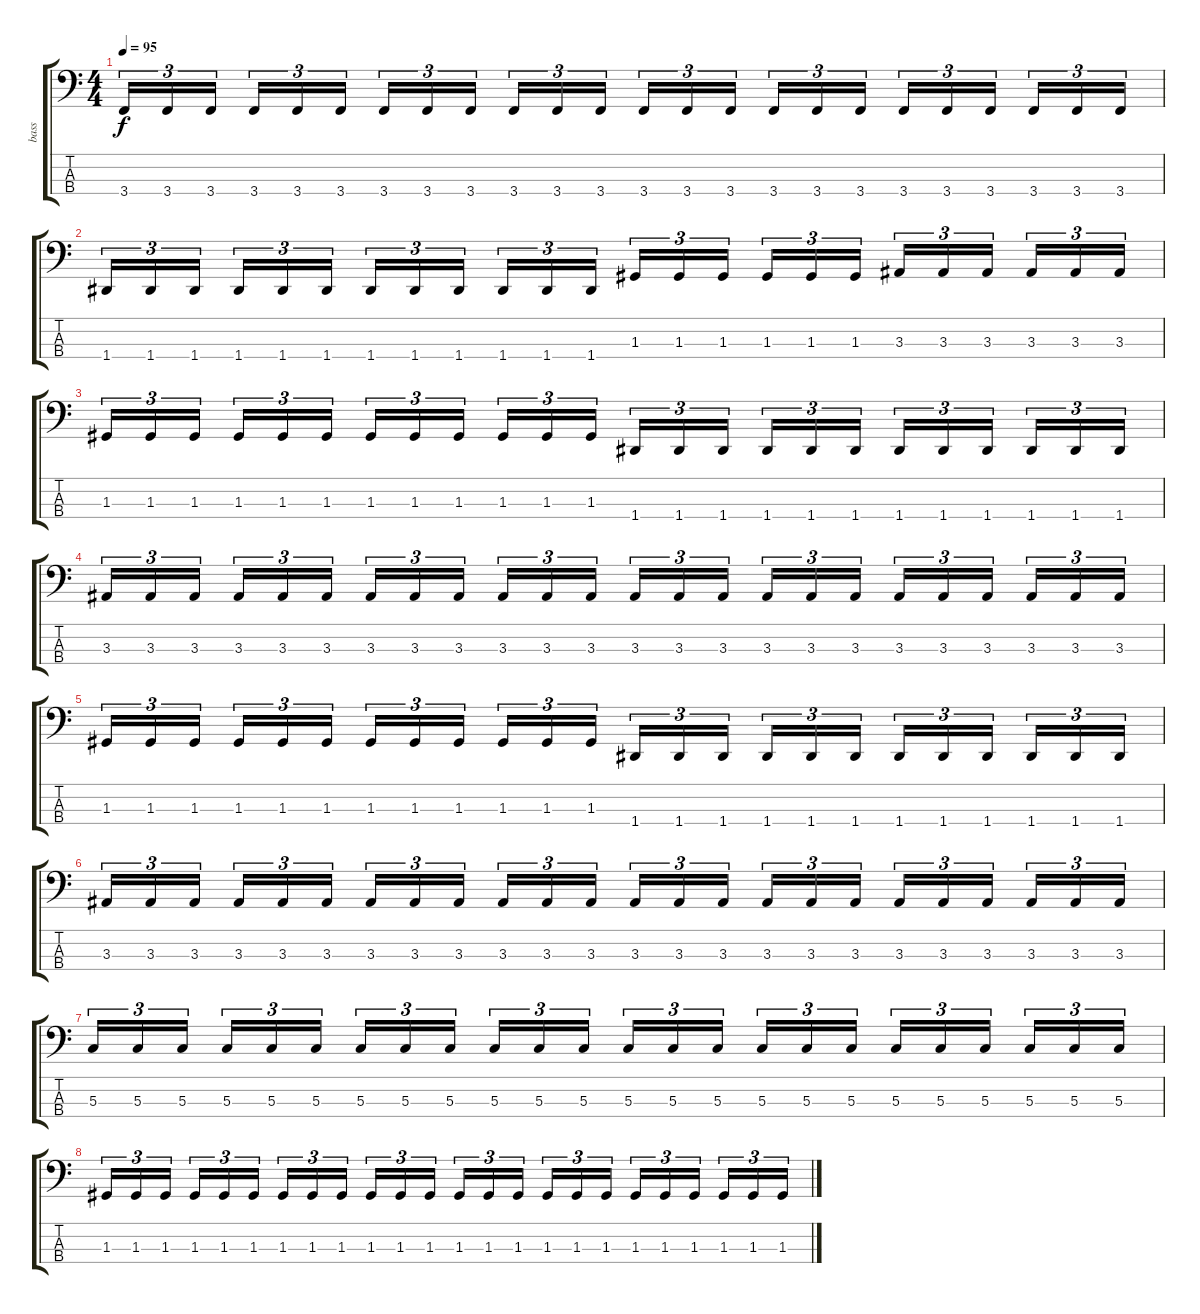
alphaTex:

\track ("bass" "bass") {instrument electricbasspick}
\staff {score tabs}
\tuning (F2 C2 G1 D1) {hide}
\ts (4 4)
\tempo 95
\clef f4
\ks c
3.4.16{tu (3 2) dy f} 3.4.16{tu (3 2)} 3.4.16{tu (3 2) beam splitsecondary} 3.4.16{tu (3 2)} 3.4.16{tu (3 2)} 3.4.16{tu (3 2)} 3.4.16{tu (3 2)} 3.4.16{tu (3 2)} 3.4.16{tu (3 2) beam splitsecondary} 3.4.16{tu (3 2)} 3.4.16{tu (3 2)} 3.4.16{tu (3 2)} 3.4.16{tu (3 2)} 3.4.16{tu (3 2)} 3.4.16{tu (3 2) beam splitsecondary} 3.4.16{tu (3 2)} 3.4.16{tu (3 2)} 3.4.16{tu (3 2)} 3.4.16{tu (3 2)} 3.4.16{tu (3 2)} 3.4.16{tu (3 2) beam splitsecondary} 3.4.16{tu (3 2)} 3.4.16{tu (3 2)} 3.4.16{tu (3 2)} |
1.4.16{tu (3 2)} 1.4.16{tu (3 2)} 1.4.16{tu (3 2) beam splitsecondary} 1.4.16{tu (3 2)} 1.4.16{tu (3 2)} 1.4.16{tu (3 2)} 1.4.16{tu (3 2)} 1.4.16{tu (3 2)} 1.4.16{tu (3 2) beam splitsecondary} 1.4.16{tu (3 2)} 1.4.16{tu (3 2)} 1.4.16{tu (3 2)} 1.3.16{tu (3 2)} 1.3.16{tu (3 2)} 1.3.16{tu (3 2) beam splitsecondary} 1.3.16{tu (3 2)} 1.3.16{tu (3 2)} 1.3.16{tu (3 2)} 3.3.16{tu (3 2)} 3.3.16{tu (3 2)} 3.3.16{tu (3 2) beam splitsecondary} 3.3.16{tu (3 2)} 3.3.16{tu (3 2)} 3.3.16{tu (3 2)} |
1.3.16{tu (3 2)} 1.3.16{tu (3 2)} 1.3.16{tu (3 2) beam splitsecondary} 1.3.16{tu (3 2)} 1.3.16{tu (3 2)} 1.3.16{tu (3 2)} 1.3.16{tu (3 2)} 1.3.16{tu (3 2)} 1.3.16{tu (3 2) beam splitsecondary} 1.3.16{tu (3 2)} 1.3.16{tu (3 2)} 1.3.16{tu (3 2)} 1.4.16{tu (3 2)} 1.4.16{tu (3 2)} 1.4.16{tu (3 2) beam splitsecondary} 1.4.16{tu (3 2)} 1.4.16{tu (3 2)} 1.4.16{tu (3 2)} 1.4.16{tu (3 2)} 1.4.16{tu (3 2)} 1.4.16{tu (3 2) beam splitsecondary} 1.4.16{tu (3 2)} 1.4.16{tu (3 2)} 1.4.16{tu (3 2)} |
3.3.16{tu (3 2)} 3.3.16{tu (3 2)} 3.3.16{tu (3 2) beam splitsecondary} 3.3.16{tu (3 2)} 3.3.16{tu (3 2)} 3.3.16{tu (3 2)} 3.3.16{tu (3 2)} 3.3.16{tu (3 2)} 3.3.16{tu (3 2) beam splitsecondary} 3.3.16{tu (3 2)} 3.3.16{tu (3 2)} 3.3.16{tu (3 2)} 3.3.16{tu (3 2)} 3.3.16{tu (3 2)} 3.3.16{tu (3 2) beam splitsecondary} 3.3.16{tu (3 2)} 3.3.16{tu (3 2)} 3.3.16{tu (3 2)} 3.3.16{tu (3 2)} 3.3.16{tu (3 2)} 3.3.16{tu (3 2) beam splitsecondary} 3.3.16{tu (3 2)} 3.3.16{tu (3 2)} 3.3.16{tu (3 2)} |
1.3.16{tu (3 2)} 1.3.16{tu (3 2)} 1.3.16{tu (3 2) beam splitsecondary} 1.3.16{tu (3 2)} 1.3.16{tu (3 2)} 1.3.16{tu (3 2)} 1.3.16{tu (3 2)} 1.3.16{tu (3 2)} 1.3.16{tu (3 2) beam splitsecondary} 1.3.16{tu (3 2)} 1.3.16{tu (3 2)} 1.3.16{tu (3 2)} 1.4.16{tu (3 2)} 1.4.16{tu (3 2)} 1.4.16{tu (3 2) beam splitsecondary} 1.4.16{tu (3 2)} 1.4.16{tu (3 2)} 1.4.16{tu (3 2)} 1.4.16{tu (3 2)} 1.4.16{tu (3 2)} 1.4.16{tu (3 2) beam splitsecondary} 1.4.16{tu (3 2)} 1.4.16{tu (3 2)} 1.4.16{tu (3 2)} |
3.3.16{tu (3 2)} 3.3.16{tu (3 2)} 3.3.16{tu (3 2) beam splitsecondary} 3.3.16{tu (3 2)} 3.3.16{tu (3 2)} 3.3.16{tu (3 2)} 3.3.16{tu (3 2)} 3.3.16{tu (3 2)} 3.3.16{tu (3 2) beam splitsecondary} 3.3.16{tu (3 2)} 3.3.16{tu (3 2)} 3.3.16{tu (3 2)} 3.3.16{tu (3 2)} 3.3.16{tu (3 2)} 3.3.16{tu (3 2) beam splitsecondary} 3.3.16{tu (3 2)} 3.3.16{tu (3 2)} 3.3.16{tu (3 2)} 3.3.16{tu (3 2)} 3.3.16{tu (3 2)} 3.3.16{tu (3 2) beam splitsecondary} 3.3.16{tu (3 2)} 3.3.16{tu (3 2)} 3.3.16{tu (3 2)} |
5.3.16{tu (3 2)} 5.3.16{tu (3 2)} 5.3.16{tu (3 2) beam splitsecondary} 5.3.16{tu (3 2)} 5.3.16{tu (3 2)} 5.3.16{tu (3 2)} 5.3.16{tu (3 2)} 5.3.16{tu (3 2)} 5.3.16{tu (3 2) beam splitsecondary} 5.3.16{tu (3 2)} 5.3.16{tu (3 2)} 5.3.16{tu (3 2)} 5.3.16{tu (3 2)} 5.3.16{tu (3 2)} 5.3.16{tu (3 2) beam splitsecondary} 5.3.16{tu (3 2)} 5.3.16{tu (3 2)} 5.3.16{tu (3 2)} 5.3.16{tu (3 2)} 5.3.16{tu (3 2)} 5.3.16{tu (3 2) beam splitsecondary} 5.3.16{tu (3 2)} 5.3.16{tu (3 2)} 5.3.16{tu (3 2)} |
1.3.16{tu (3 2)} 1.3.16{tu (3 2)} 1.3.16{tu (3 2) beam splitsecondary} 1.3.16{tu (3 2)} 1.3.16{tu (3 2)} 1.3.16{tu (3 2)} 1.3.16{tu (3 2)} 1.3.16{tu (3 2)} 1.3.16{tu (3 2) beam splitsecondary} 1.3.16{tu (3 2)} 1.3.16{tu (3 2)} 1.3.16{tu (3 2)} 1.3.16{tu (3 2)} 1.3.16{tu (3 2)} 1.3.16{tu (3 2) beam splitsecondary} 1.3.16{tu (3 2)} 1.3.16{tu (3 2)} 1.3.16{tu (3 2)} 1.3.16{tu (3 2)} 1.3.16{tu (3 2)} 1.3.16{tu (3 2) beam splitsecondary} 1.3.16{tu (3 2)} 1.3.16{tu (3 2)} 1.3.16{tu (3 2)}
